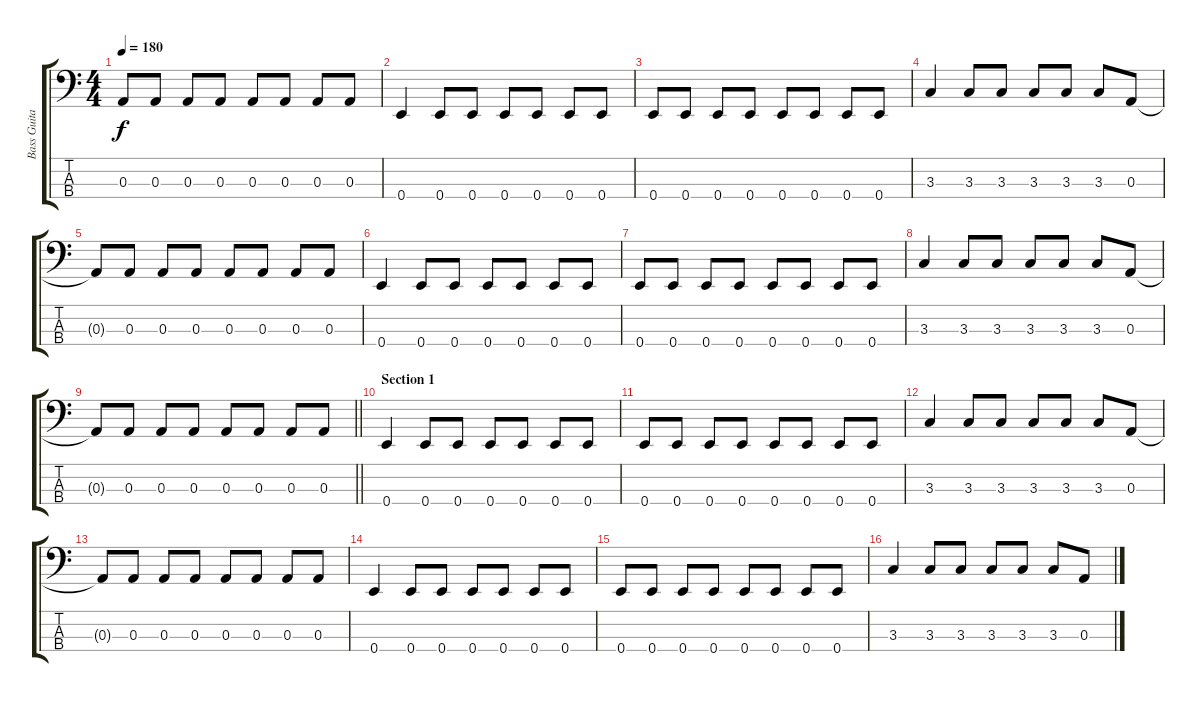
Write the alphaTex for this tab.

\track ("Bass Guitar" "Bass Guita") {instrument electricbasspick}
\staff {score tabs}
\tuning (G2 D2 A1 E1) {hide}
\ts (4 4)
\tempo 180
\clef f4
\ks c
0.3{t}.8{dy f} 0.3.8 0.3.8 0.3.8 0.3.8 0.3.8 0.3.8 0.3.8 |
0.4.4 0.4.8 0.4.8 0.4.8 0.4.8 0.4.8 0.4.8 |
0.4.8 0.4.8 0.4.8 0.4.8 0.4.8 0.4.8 0.4.8 0.4.8 |
3.3.4 3.3.8 3.3.8 3.3.8 3.3.8 3.3.8 0.3.8 |
0.3{t}.8 0.3.8 0.3.8 0.3.8 0.3.8 0.3.8 0.3.8 0.3.8 |
0.4.4 0.4.8 0.4.8 0.4.8 0.4.8 0.4.8 0.4.8 |
0.4.8 0.4.8 0.4.8 0.4.8 0.4.8 0.4.8 0.4.8 0.4.8 |
3.3.4 3.3.8 3.3.8 3.3.8 3.3.8 3.3.8 0.3.8 |
\barLineRight lightlight
0.3{t}.8 0.3.8 0.3.8 0.3.8 0.3.8 0.3.8 0.3.8 0.3.8 |
\section ("" "Section 1")
0.4.4 0.4.8 0.4.8 0.4.8 0.4.8 0.4.8 0.4.8 |
0.4.8 0.4.8 0.4.8 0.4.8 0.4.8 0.4.8 0.4.8 0.4.8 |
3.3.4 3.3.8 3.3.8 3.3.8 3.3.8 3.3.8 0.3.8 |
0.3{t}.8 0.3.8 0.3.8 0.3.8 0.3.8 0.3.8 0.3.8 0.3.8 |
0.4.4 0.4.8 0.4.8 0.4.8 0.4.8 0.4.8 0.4.8 |
0.4.8 0.4.8 0.4.8 0.4.8 0.4.8 0.4.8 0.4.8 0.4.8 |
3.3.4 3.3.8 3.3.8 3.3.8 3.3.8 3.3.8 0.3.8
